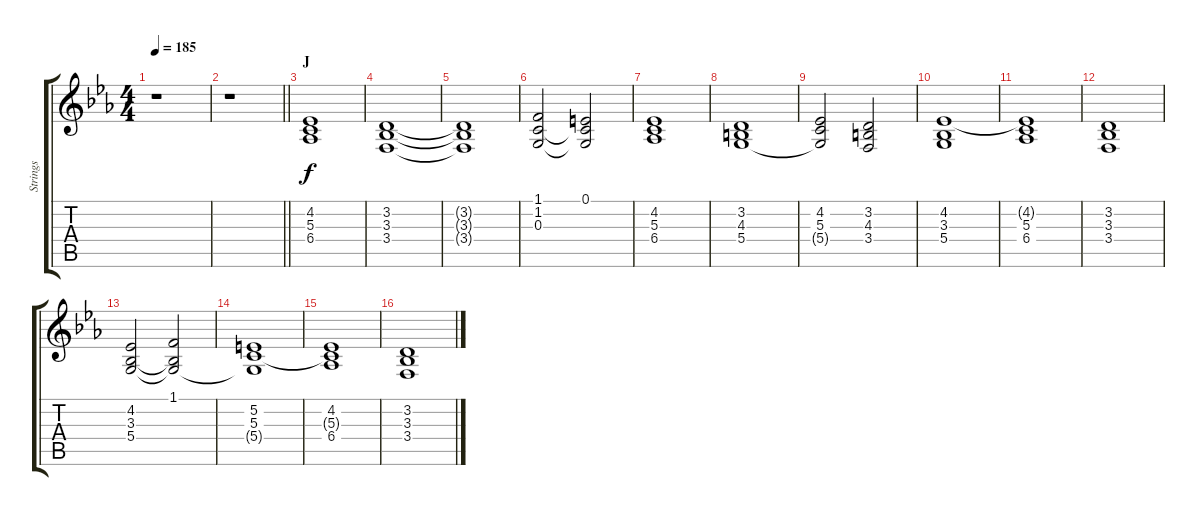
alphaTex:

\track ("Strings" "Strings") {instrument stringensemble1}
\staff {score tabs}
\tuning (E4 B3 G3 D3 A2 E2) {hide}
\ts (4 4)
\tempo 185
\clef g2
\ks eb
r.1{dy f} |
\barLineRight lightlight
r.1 |
\section ("" "J")
(4.2 5.3 6.4).1 |
(3.2 3.3 3.4).1 |
(3.2{t} 3.3{t} 3.4{t}).1 |
(1.1 1.2 0.3).2 (0.1 1.2{t} 0.3{t}).2 |
(4.2 5.3 6.4).1 |
(3.2 4.3 5.4).1 |
(4.2 5.3 5.4{t}).2 (3.2 4.3 3.4).2 |
(4.2 3.3 5.4).1 |
(4.2{t} 5.3 6.4).1 |
(3.2 3.3 3.4).1 |
(4.2 3.3 5.4).2 (1.1 3.3{t} 5.4{t}).2 |
(5.2 5.3 5.4{t}).1 |
(4.2 5.3{t} 6.4).1 |
(3.2 3.3 3.4).1
